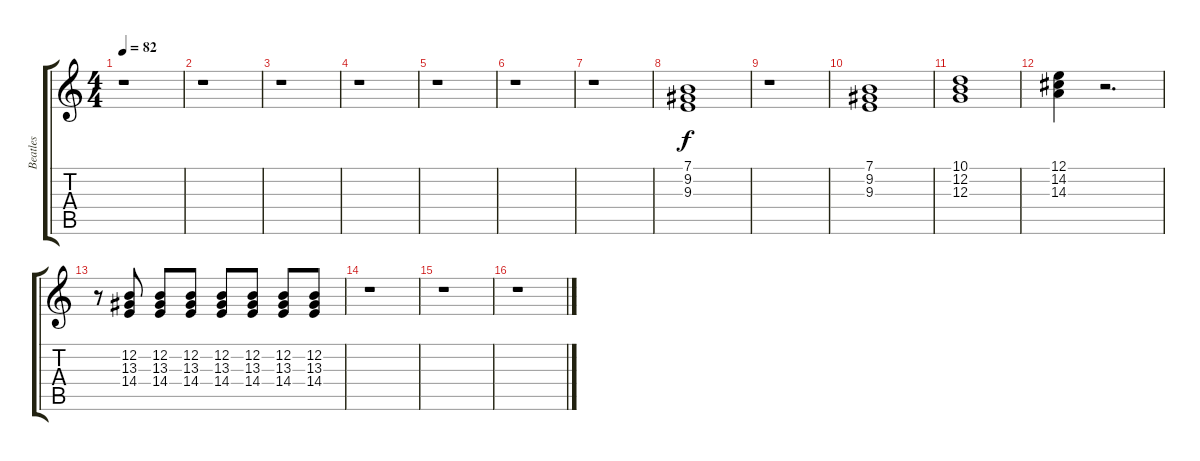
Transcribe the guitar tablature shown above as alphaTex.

\track ("Beatles" "Beatles") {instrument choiraahs}
\staff {score tabs}
\tuning (E4 B3 G3 D3 A2 E2) {hide}
\ts (4 4)
\tempo 82
\clef g2
\ks c
r.1{dy f} |
r.1 |
r.1 |
r.1 |
r.1 |
r.1 |
r.1 |
(7.1 9.2 9.3).1 |
r.1 |
(7.1 9.2 9.3).1 |
(10.1 12.2 12.3).1 |
(12.1 14.2 14.3).4 r.2{d} |
r.8 (12.2 13.3 14.4).8 (12.2 13.3 14.4).8 (12.2 13.3 14.4).8 (12.2 13.3 14.4).8 (12.2 13.3 14.4).8 (12.2 13.3 14.4).8 (12.2 13.3 14.4).8 |
r.1 |
r.1 |
r.1
